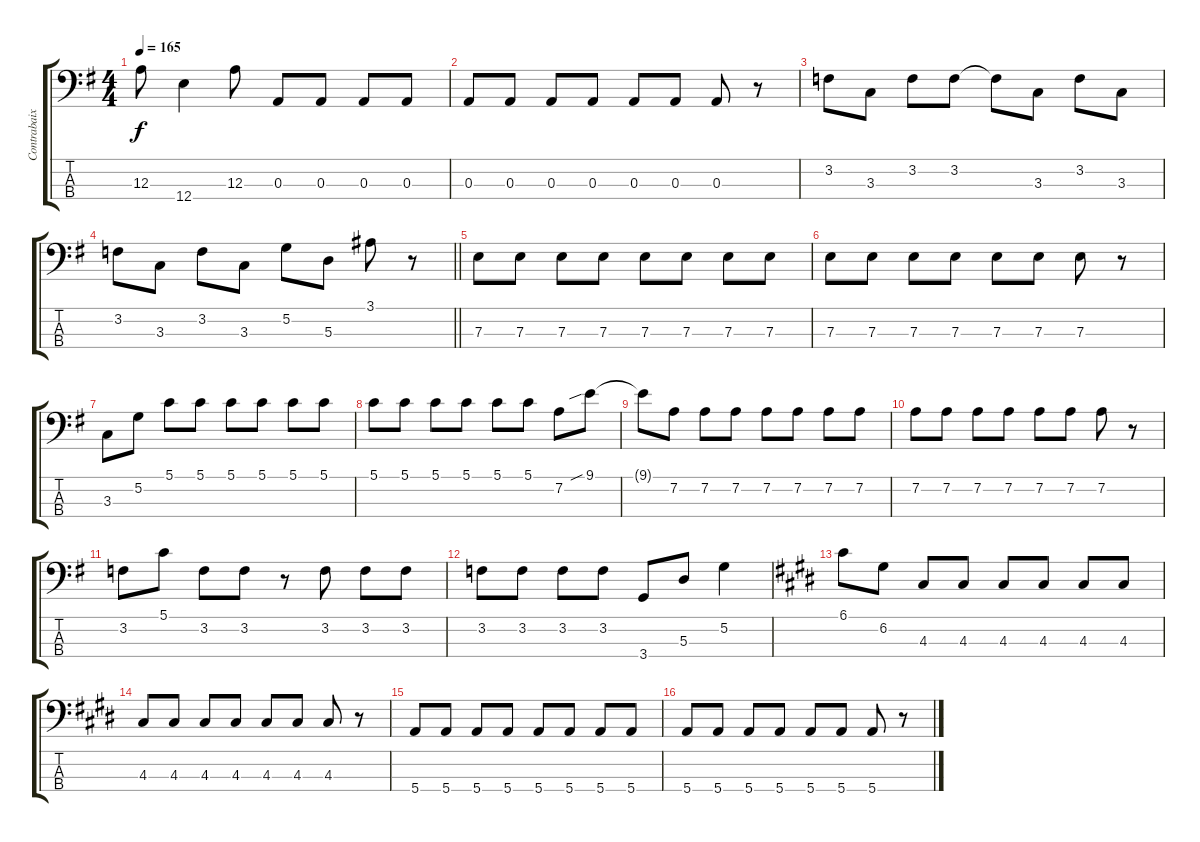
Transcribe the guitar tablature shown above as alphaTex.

\track ("Contrabaixo" "Contrabaix") {instrument electricbassfinger}
\staff {score tabs}
\tuning (G2 D2 A1 E1) {hide}
\ts (4 4)
\tempo 165
\clef f4
\ks g
12.3.8{dy f} 12.4.4 12.3.8 0.3.8 0.3.8 0.3.8 0.3.8 |
0.3.8 0.3.8 0.3.8 0.3.8 0.3.8 0.3.8 0.3.8 r.8 |
3.2.8 3.3.8 3.2.8 3.2.8 3.2{t}.8 3.3.8 3.2.8 3.3.8 |
\barLineRight lightlight
3.2.8 3.3.8 3.2.8 3.3.8 5.2.8 5.3.8 3.1.8 r.8 |
7.3.8 7.3.8 7.3.8 7.3.8 7.3.8 7.3.8 7.3.8 7.3.8 |
7.3.8 7.3.8 7.3.8 7.3.8 7.3.8 7.3.8 7.3.8 r.8 |
3.3.8 5.2.8 5.1.8 5.1.8 5.1.8 5.1.8 5.1.8 5.1.8 |
5.1.8 5.1.8 5.1.8 5.1.8 5.1.8 5.1.8 7.2.8 9.1{sib}.8 |
9.1{t}.8 7.2.8 7.2.8 7.2.8 7.2.8 7.2.8 7.2.8 7.2.8 |
7.2.8 7.2.8 7.2.8 7.2.8 7.2.8 7.2.8 7.2.8 r.8 |
3.2.8 5.1.8 3.2.8 3.2.8 r.8 3.2.8 3.2.8 3.2.8 |
3.2.8 3.2.8 3.2.8 3.2.8 3.4.8 5.3.8 5.2.4 |
\ks e
6.1.8 6.2.8 4.3.8 4.3.8 4.3.8 4.3.8 4.3.8 4.3.8 |
4.3.8 4.3.8 4.3.8 4.3.8 4.3.8 4.3.8 4.3.8 r.8 |
5.4.8 5.4.8 5.4.8 5.4.8 5.4.8 5.4.8 5.4.8 5.4.8 |
5.4.8 5.4.8 5.4.8 5.4.8 5.4.8 5.4.8 5.4.8 r.8
